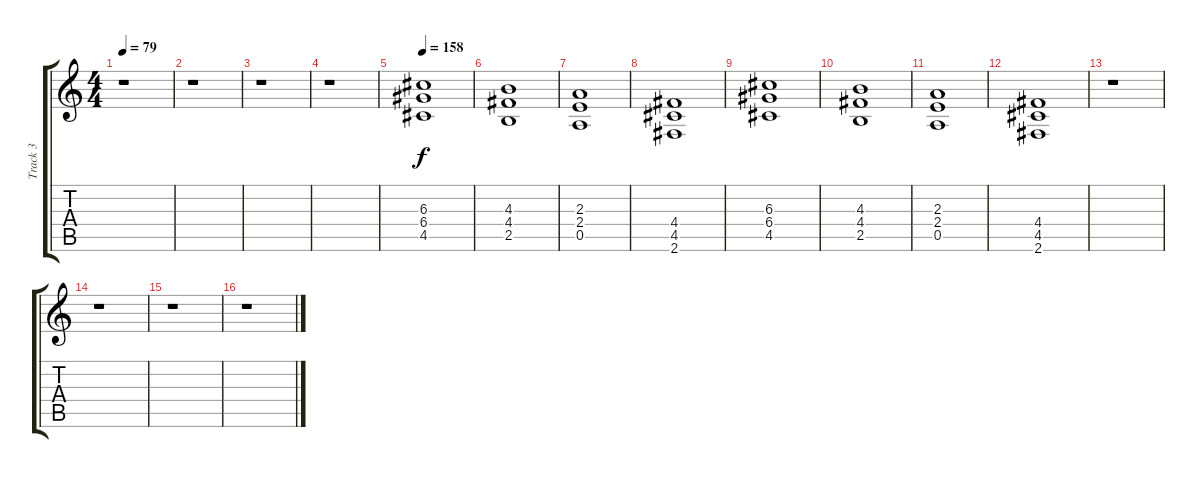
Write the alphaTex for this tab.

\track ("Track 3" "Track 3") {instrument distortionguitar}
\staff {score tabs}
\tuning (E4 B3 G3 D3 A2 E2) {hide}
\ts (4 4)
\tempo 79
\clef g2
\ks c
r.1{dy f} |
r.1 |
r.1 |
r.1 |
\tempo 158
(6.3 6.4 4.5).1 |
(4.3 4.4 2.5).1 |
(2.3 2.4 0.5).1 |
(4.4 4.5 2.6).1 |
(6.3 6.4 4.5).1 |
(4.3 4.4 2.5).1 |
(2.3 2.4 0.5).1 |
(4.4 4.5 2.6).1 |
r.1 |
r.1 |
r.1 |
r.1
